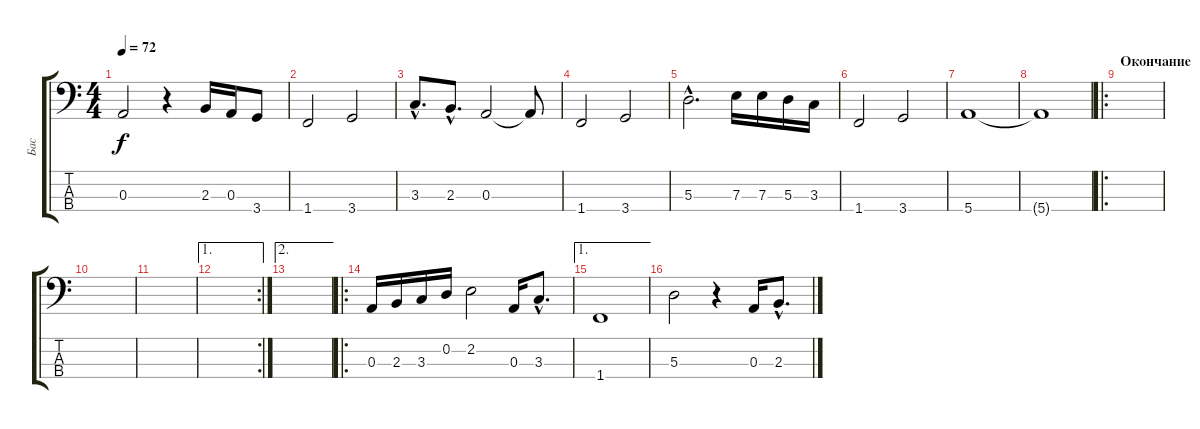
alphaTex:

\track ("Бас" "Бас") {instrument electricbassfinger}
\staff {score tabs}
\tuning (G2 D2 A1 E1) {hide}
\ts (4 4)
\tempo 72
\clef f4
\ks c
0.3.2{dy f} r.4 2.3.16 0.3.16 3.4.8 |
1.4.2 3.4.2 |
3.3{hac}.8{d} 2.3{hac}.8{d} 0.3.2 0.3{t}.8 |
1.4.2 3.4.2 |
5.3{hac}.2{d} 7.3.16 7.3.16 5.3.16 3.3.16 |
1.4.2 3.4.2 |
5.4.1 |
5.4{t}.1 |
\ro
\section ("" "Окончание")
|
|
|
\ae 1
\rc 2
|
\ae 2
|
\ro
0.3.16 2.3.16 3.3.16 0.2.16 2.2.2 0.3.16 3.3{hac}.8{d} |
\ae 1
1.4.1 |
5.3.2 r.4 0.3.16 2.3{hac}.8{d}
